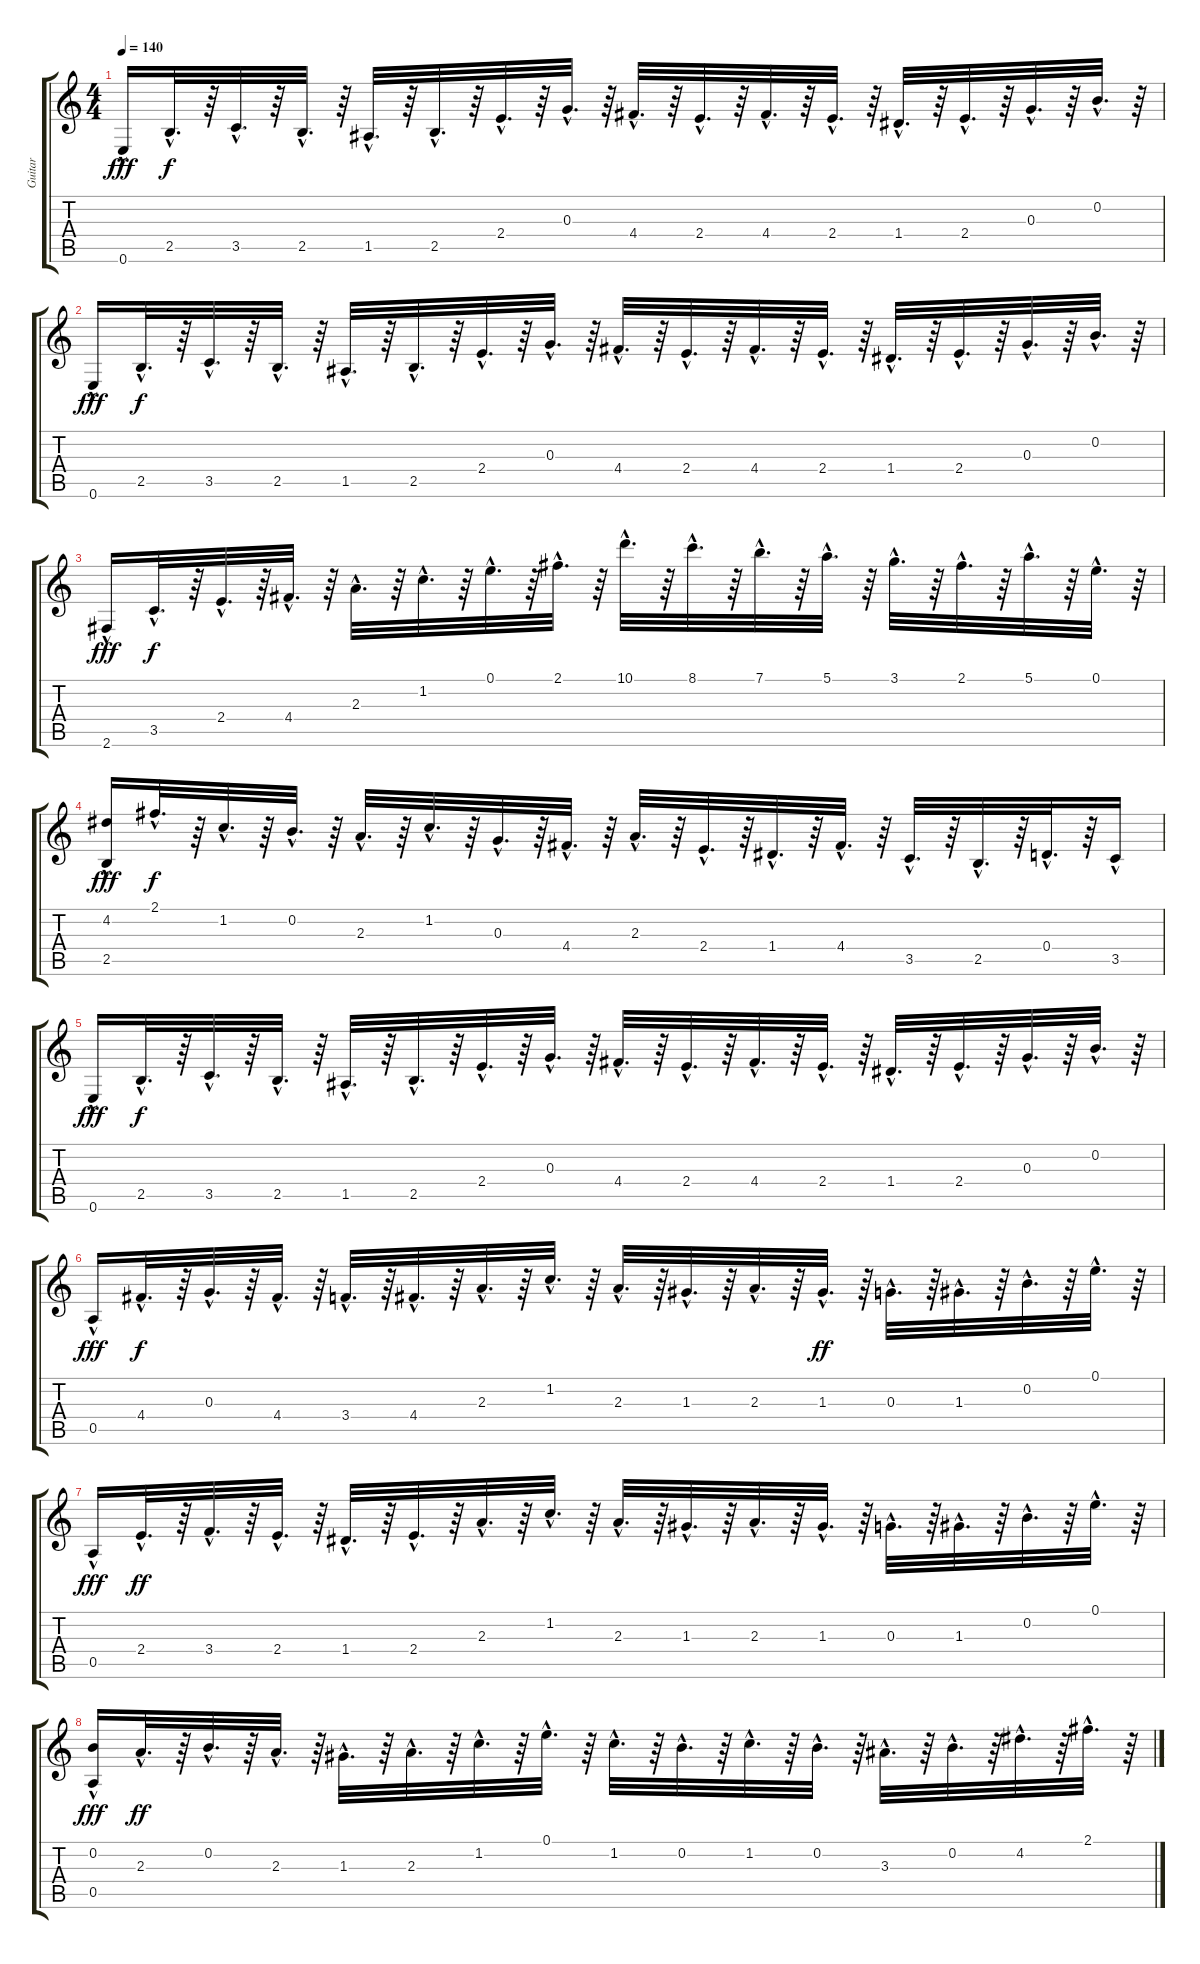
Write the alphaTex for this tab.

\track ("Guitar" "Guitar") {instrument acousticguitarnylon}
\staff {score tabs}
\tuning (E4 B3 G3 D3 A2 E2) {hide}
\ts (4 4)
\tempo 140
\clef g2
\ks c
0.6{hac}.16{dy fff} 2.5{hac}.32{d dy f} r.64 3.5{hac}.32{d} r.64 2.5{hac}.32{d} r.64 1.5{hac}.32{d} r.64 2.5{hac}.32{d} r.64 2.4{hac}.32{d} r.64 0.3{hac}.32{d} r.64 4.4{hac}.32{d} r.64 2.4{hac}.32{d} r.64 4.4{hac}.32{d} r.64 2.4{hac}.32{d} r.64 1.4{hac}.32{d} r.64 2.4{hac}.32{d} r.64 0.3{hac}.32{d} r.64 0.2{hac}.32{d} r.64 |
0.6{hac}.16{dy fff} 2.5{hac}.32{d dy f} r.64 3.5{hac}.32{d} r.64 2.5{hac}.32{d} r.64 1.5{hac}.32{d} r.64 2.5{hac}.32{d} r.64 2.4{hac}.32{d} r.64 0.3{hac}.32{d} r.64 4.4{hac}.32{d} r.64 2.4{hac}.32{d} r.64 4.4{hac}.32{d} r.64 2.4{hac}.32{d} r.64 1.4{hac}.32{d} r.64 2.4{hac}.32{d} r.64 0.3{hac}.32{d} r.64 0.2{hac}.32{d} r.64 |
2.6{hac}.16{dy fff} 3.5{hac}.32{d dy f} r.64 2.4{hac}.32{d} r.64 4.4{hac}.32{d} r.64 2.3{hac}.32{d} r.64 1.2{hac}.32{d} r.64 0.1{hac}.32{d} r.64 2.1{hac}.32{d} r.64 10.1{hac}.32{d} r.64 8.1{hac}.32{d} r.64 7.1{hac}.32{d} r.64 5.1{hac}.32{d} r.64 3.1{hac}.32{d} r.64 2.1{hac}.32{d} r.64 5.1{hac}.32{d} r.64 0.1{hac}.32{d} r.64 |
(4.2{hac} 2.5{hac}).16{dy fff} 2.1{hac}.32{d dy f} r.64 1.2{hac}.32{d} r.64 0.2{hac}.32{d} r.64 2.3{hac}.32{d} r.64 1.2{hac}.32{d} r.64 0.3{hac}.32{d} r.64 4.4{hac}.32{d} r.64 2.3{hac}.32{d} r.64 2.4{hac}.32{d} r.64 1.4{hac}.32{d} r.64 4.4{hac}.32{d} r.64 3.5{hac}.32{d} r.64 2.5{hac}.32{d} r.64 0.4{hac}.32{d} r.64 3.5{hac}.16 |
0.6{hac}.16{dy fff} 2.5{hac}.32{d dy f} r.64 3.5{hac}.32{d} r.64 2.5{hac}.32{d} r.64 1.5{hac}.32{d} r.64 2.5{hac}.32{d} r.64 2.4{hac}.32{d} r.64 0.3{hac}.32{d} r.64 4.4{hac}.32{d} r.64 2.4{hac}.32{d} r.64 4.4{hac}.32{d} r.64 2.4{hac}.32{d} r.64 1.4{hac}.32{d} r.64 2.4{hac}.32{d} r.64 0.3{hac}.32{d} r.64 0.2{hac}.32{d} r.64 |
0.5{hac}.16{dy fff} 4.4{hac}.32{d dy f} r.64 0.3{hac}.32{d} r.64 4.4{hac}.32{d} r.64 3.4{hac}.32{d} r.64 4.4{hac}.32{d} r.64 2.3{hac}.32{d} r.64 1.2{hac}.32{d} r.64 2.3{hac}.32{d} r.64 1.3{hac}.32{d} r.64 2.3{hac}.32{d} r.64 1.3{hac}.32{d dy ff} r.64 0.3{hac}.32{d} r.64 1.3{hac}.32{d} r.64 0.2{hac}.32{d} r.64 0.1{hac}.32{d} r.64 |
0.5{hac}.16{dy fff} 2.4{hac}.32{d dy ff} r.64 3.4{hac}.32{d} r.64 2.4{hac}.32{d} r.64 1.4{hac}.32{d} r.64 2.4{hac}.32{d} r.64 2.3{hac}.32{d} r.64 1.2{hac}.32{d} r.64 2.3{hac}.32{d} r.64 1.3{hac}.32{d} r.64 2.3{hac}.32{d} r.64 1.3{hac}.32{d} r.64 0.3{hac}.32{d} r.64 1.3{hac}.32{d} r.64 0.2{hac}.32{d} r.64 0.1{hac}.32{d} r.64 |
(0.2{hac} 0.5{hac}).16{dy fff} 2.3{hac}.32{d dy ff} r.64 0.2{hac}.32{d} r.64 2.3{hac}.32{d} r.64 1.3{hac}.32{d} r.64 2.3{hac}.32{d} r.64 1.2{hac}.32{d} r.64 0.1{hac}.32{d} r.64 1.2{hac}.32{d} r.64 0.2{hac}.32{d} r.64 1.2{hac}.32{d} r.64 0.2{hac}.32{d} r.64 3.3{hac}.32{d} r.64 0.2{hac}.32{d} r.64 4.2{hac}.32{d} r.64 2.1{hac}.32{d} r.64
